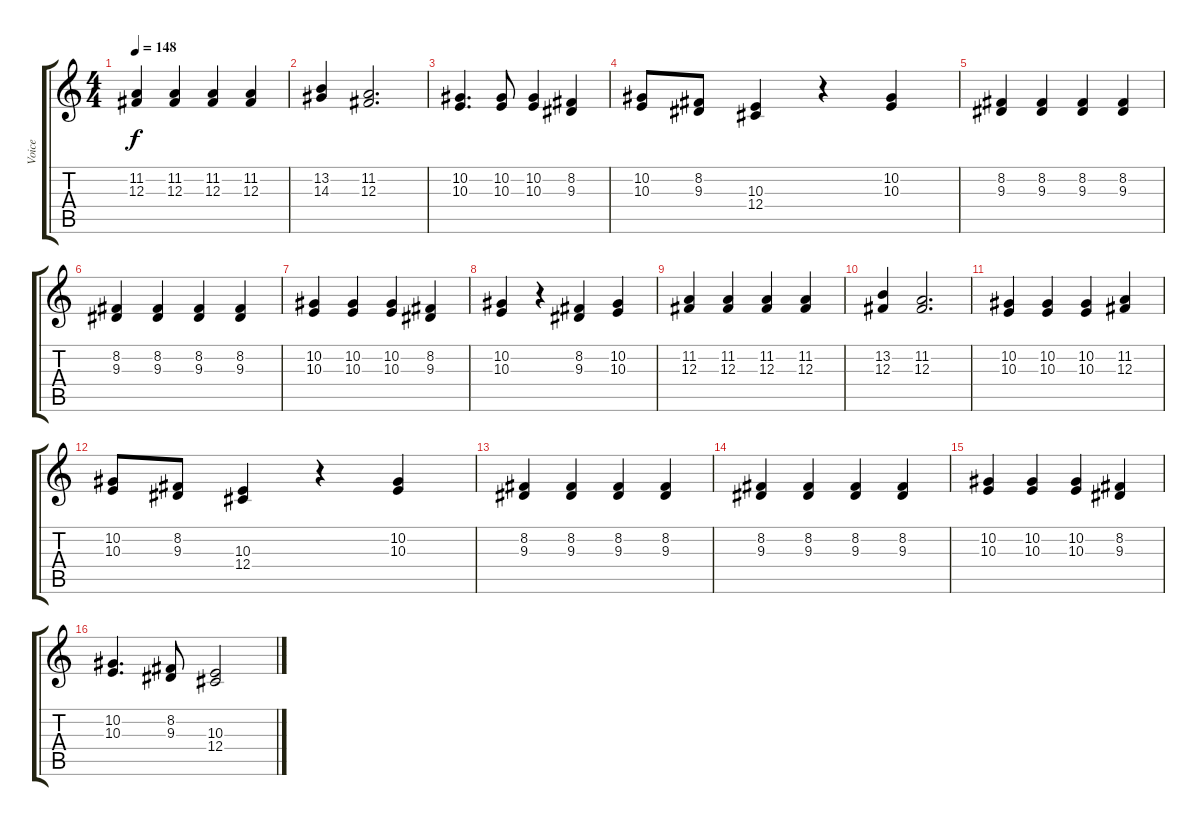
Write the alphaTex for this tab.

\track ("Voice" "Voice") {instrument englishhorn}
\staff {score tabs}
\tuning (Eb4 Bb3 Gb3 Db3 Ab2 Db2) {hide}
\ts (4 4)
\tempo 148
\clef g2
\ks c
(11.2 12.3).4{dy f} (11.2 12.3).4 (11.2 12.3).4 (11.2 12.3).4 |
(13.2 14.3).4 (11.2 12.3).2{d} |
(10.2 10.3).4{d} (10.2 10.3).8 (10.2 10.3).4 (8.2 9.3).4 |
(10.2 10.3).8 (8.2 9.3).8 (10.3 12.4).4 r.4 (10.2 10.3).4 |
(8.2 9.3).4 (8.2 9.3).4 (8.2 9.3).4 (8.2 9.3).4 |
(8.2 9.3).4 (8.2 9.3).4 (8.2 9.3).4 (8.2 9.3).4 |
(10.2 10.3).4 (10.2 10.3).4 (10.2 10.3).4 (8.2 9.3).4 |
(10.2 10.3).4 r.4 (8.2 9.3).4 (10.2 10.3).4 |
(11.2 12.3).4 (11.2 12.3).4 (11.2 12.3).4 (11.2 12.3).4 |
(13.2 12.3).4 (11.2 12.3).2{d} |
(10.2 10.3).4 (10.2 10.3).4 (10.2 10.3).4 (11.2 12.3).4 |
(10.2 10.3).8 (8.2 9.3).8 (10.3 12.4).4 r.4 (10.2 10.3).4 |
(8.2 9.3).4 (8.2 9.3).4 (8.2 9.3).4 (8.2 9.3).4 |
(8.2 9.3).4 (8.2 9.3).4 (8.2 9.3).4 (8.2 9.3).4 |
(10.2 10.3).4 (10.2 10.3).4 (10.2 10.3).4 (8.2 9.3).4 |
(10.2 10.3).4{d} (8.2 9.3).8 (10.3 12.4).2
